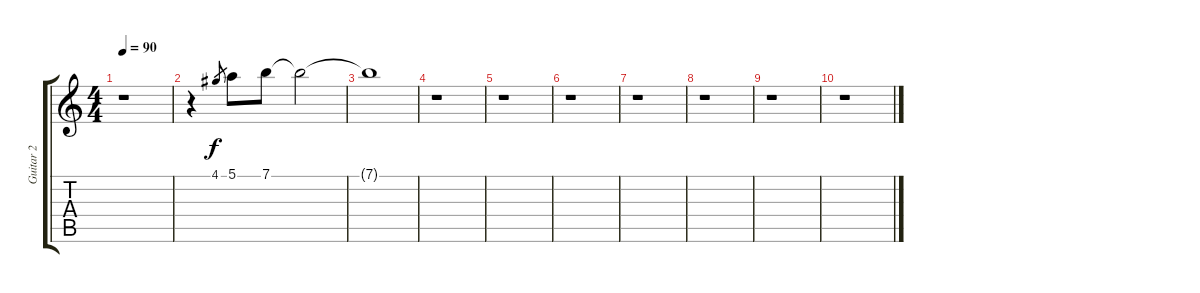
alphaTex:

\track ("Guitar 2" "Guitar 2") {instrument electricguitarjazz}
\staff {score tabs}
\tuning (E4 B3 G3 D3 A2 E2) {hide}
\ts (4 4)
\tempo 90
\clef g2
\ks c
r.1{dy f} |
r.4{volume 12 instrument acousticguitarsteel} 4.1.8{gr} 5.1.8 7.1.8{volume 0} 7.1{t}.2 |
7.1{t}.1 |
r.1 |
r.1 |
r.1 |
r.1 |
r.1 |
r.1 |
r.1
